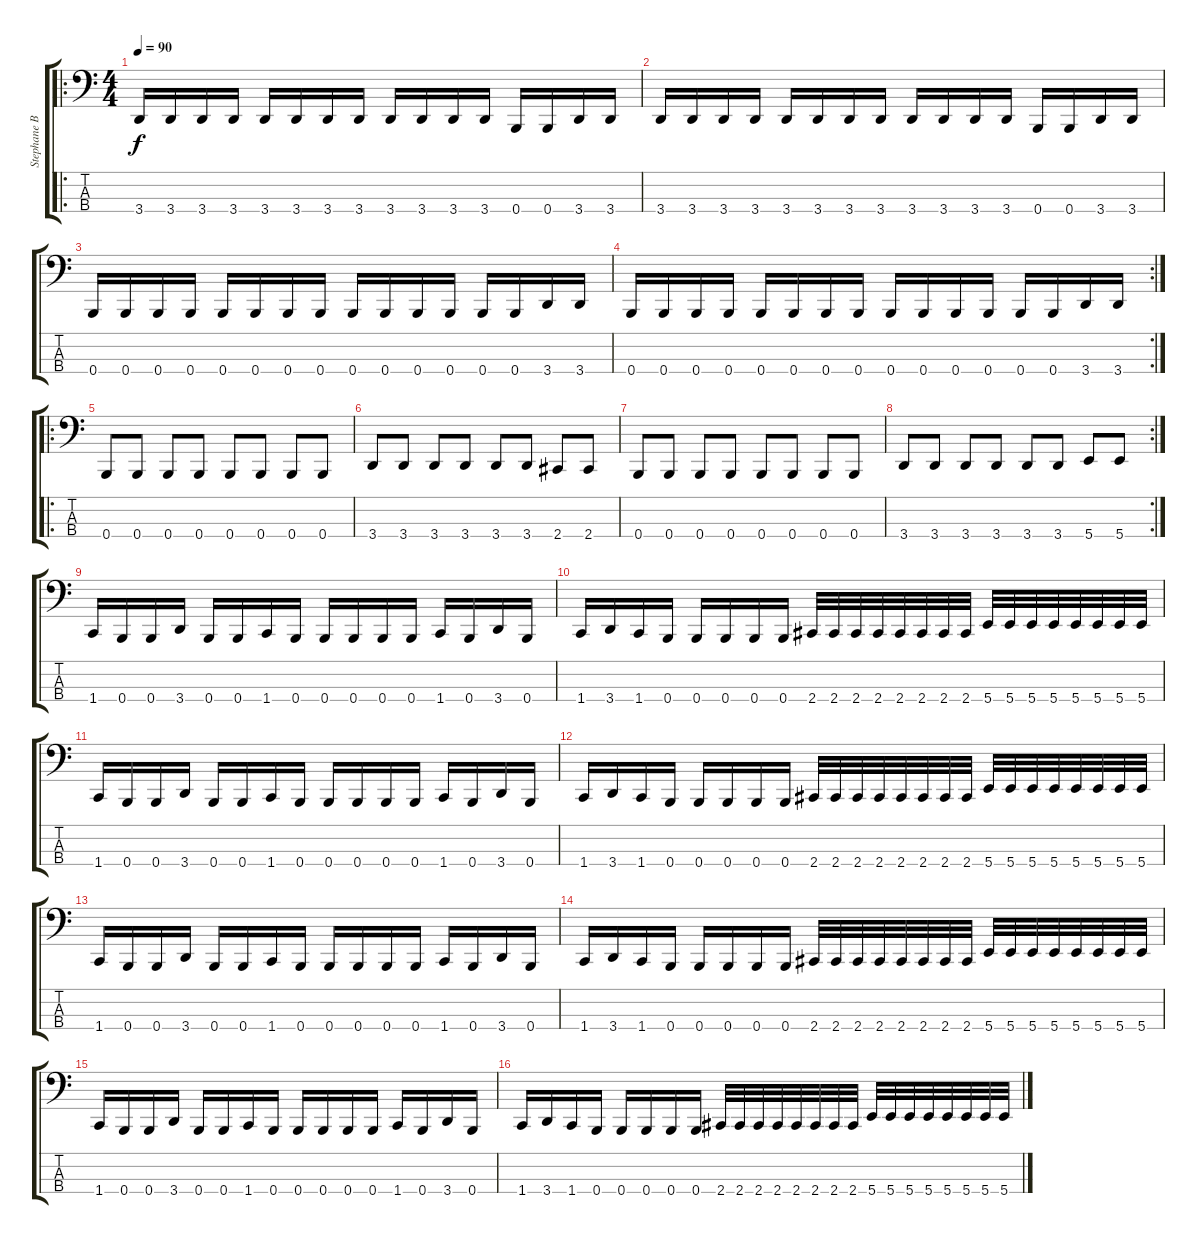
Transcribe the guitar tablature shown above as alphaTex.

\track ("Stephane Barbe (Bass)" "Stephane B") {instrument electricbasspick}
\staff {score tabs}
\tuning (D2 A1 E1 B0) {hide}
\ro
\ts (4 4)
\tempo 90
\clef f4
\ks c
3.4.16{dy f} 3.4.16 3.4.16 3.4.16 3.4.16 3.4.16 3.4.16 3.4.16 3.4.16 3.4.16 3.4.16 3.4.16 0.4.16 0.4.16 3.4.16 3.4.16 |
3.4.16 3.4.16 3.4.16 3.4.16 3.4.16 3.4.16 3.4.16 3.4.16 3.4.16 3.4.16 3.4.16 3.4.16 0.4.16 0.4.16 3.4.16 3.4.16 |
0.4.16 0.4.16 0.4.16 0.4.16 0.4.16 0.4.16 0.4.16 0.4.16 0.4.16 0.4.16 0.4.16 0.4.16 0.4.16 0.4.16 3.4.16 3.4.16 |
\rc 2
0.4.16 0.4.16 0.4.16 0.4.16 0.4.16 0.4.16 0.4.16 0.4.16 0.4.16 0.4.16 0.4.16 0.4.16 0.4.16 0.4.16 3.4.16 3.4.16 |
\ro
0.4.8 0.4.8 0.4.8 0.4.8 0.4.8 0.4.8 0.4.8 0.4.8 |
3.4.8 3.4.8 3.4.8 3.4.8 3.4.8 3.4.8 2.4.8 2.4.8 |
0.4.8 0.4.8 0.4.8 0.4.8 0.4.8 0.4.8 0.4.8 0.4.8 |
\rc 2
3.4.8 3.4.8 3.4.8 3.4.8 3.4.8 3.4.8 5.4.8 5.4.8 |
1.4.16 0.4.16 0.4.16 3.4.16 0.4.16 0.4.16 1.4.16 0.4.16 0.4.16 0.4.16 0.4.16 0.4.16 1.4.16 0.4.16 3.4.16 0.4.16 |
1.4.16 3.4.16 1.4.16 0.4.16 0.4.16 0.4.16 0.4.16 0.4.16 2.4.32 2.4.32 2.4.32 2.4.32 2.4.32 2.4.32 2.4.32 2.4.32 5.4.32 5.4.32 5.4.32 5.4.32 5.4.32 5.4.32 5.4.32 5.4.32 |
1.4.16 0.4.16 0.4.16 3.4.16 0.4.16 0.4.16 1.4.16 0.4.16 0.4.16 0.4.16 0.4.16 0.4.16 1.4.16 0.4.16 3.4.16 0.4.16 |
1.4.16 3.4.16 1.4.16 0.4.16 0.4.16 0.4.16 0.4.16 0.4.16 2.4.32 2.4.32 2.4.32 2.4.32 2.4.32 2.4.32 2.4.32 2.4.32 5.4.32 5.4.32 5.4.32 5.4.32 5.4.32 5.4.32 5.4.32 5.4.32 |
1.4.16 0.4.16 0.4.16 3.4.16 0.4.16 0.4.16 1.4.16 0.4.16 0.4.16 0.4.16 0.4.16 0.4.16 1.4.16 0.4.16 3.4.16 0.4.16 |
1.4.16 3.4.16 1.4.16 0.4.16 0.4.16 0.4.16 0.4.16 0.4.16 2.4.32 2.4.32 2.4.32 2.4.32 2.4.32 2.4.32 2.4.32 2.4.32 5.4.32 5.4.32 5.4.32 5.4.32 5.4.32 5.4.32 5.4.32 5.4.32 |
1.4.16 0.4.16 0.4.16 3.4.16 0.4.16 0.4.16 1.4.16 0.4.16 0.4.16 0.4.16 0.4.16 0.4.16 1.4.16 0.4.16 3.4.16 0.4.16 |
1.4.16 3.4.16 1.4.16 0.4.16 0.4.16 0.4.16 0.4.16 0.4.16 2.4.32 2.4.32 2.4.32 2.4.32 2.4.32 2.4.32 2.4.32 2.4.32 5.4.32 5.4.32 5.4.32 5.4.32 5.4.32 5.4.32 5.4.32 5.4.32
